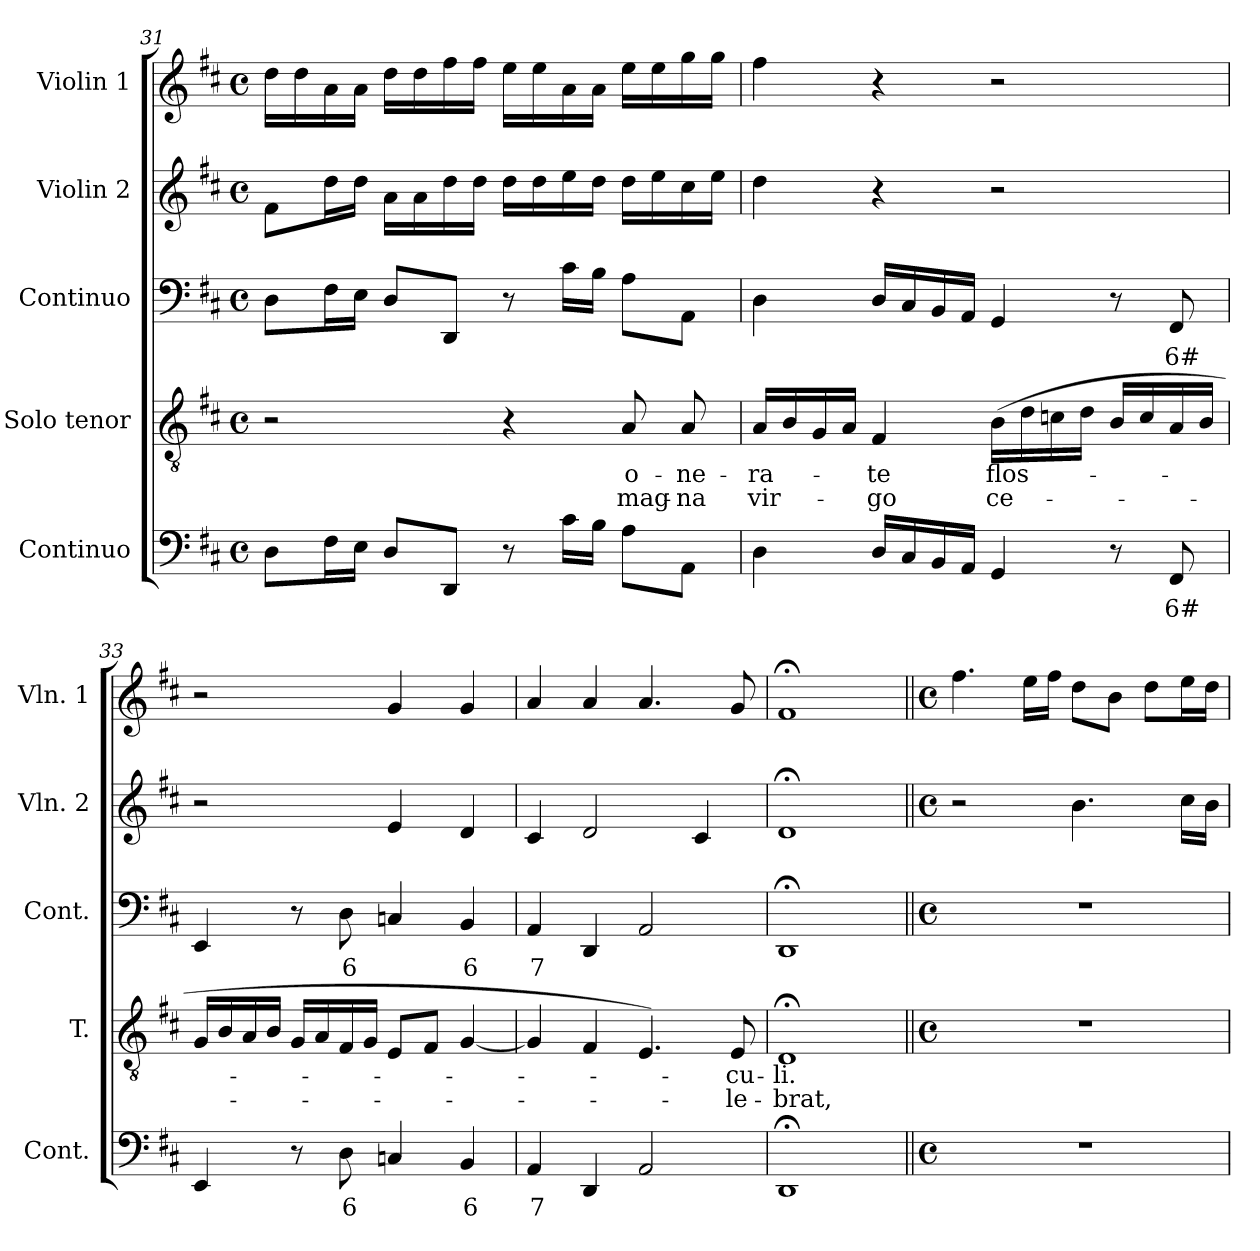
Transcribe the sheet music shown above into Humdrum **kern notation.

**kern	**text	**kern	**text	**text	**kern	**text	**kern	**kern
*part5	*part5	*part4	*part4	*part4	*part3	*part3	*part2	*part1
*staff5	*staff5	*staff4	*staff4	*staff4	*staff3	*staff3	*staff2	*staff1
*I"Continuo	*	*I"Solo tenor	*	*	*I"Continuo	*	*I"Violin 2	*I"Violin 1
*I'Cont.	*	*I'T.	*	*	*I'Cont.	*	*I'Vln. 2	*I'Vln. 1
*clefF4	*	*clefGv2	*	*	*clefF4	*	*clefG2	*clefG2
*	*	*ITrd7c12	*	*	*	*	*	*
*k[f#c#]	*	*k[f#c#]	*	*	*k[f#c#]	*	*k[f#c#]	*k[f#c#]
*D:	*	*D:	*	*	*D:	*	*D:	*D:
*M4/4	*	*M4/4	*	*	*M4/4	*	*M4/4	*M4/4
*met(c)	*	*met(c)	*	*	*met(c)	*	*met(c)	*met(c)
=31	=31	=31	=31	=31	=31	=31	=31	=31
8Di\L	.	2r	.	.	8Di\L	.	8f#i\L	16ddi\LL
.	.	.	.	.	.	.	.	16ddi\
16F#i\L	.	.	.	.	16F#i\L	.	16ddi\L	16ai\
16Ei\JJ	.	.	.	.	16Ei\JJ	.	16ddi\JJ	16ai\JJ
8Di/L	.	.	.	.	8Di/L	.	16ai\LL	16ddi\LL
.	.	.	.	.	.	.	16ai\	16ddi\
8DDi/J	.	.	.	.	8DDi/J	.	16ddi\	16ff#i\
.	.	.	.	.	.	.	16ddi\JJ	16ff#i\JJ
8r	.	4r	.	.	8r	.	16ddi\LL	16eei\LL
.	.	.	.	.	.	.	16ddi\	16eei\
16c#i\LL	.	.	.	.	16c#i\LL	.	16eei\	16ai\
16Bi\JJ	.	.	.	.	16Bi\JJ	.	16ddi\JJ	16ai\JJ
!	!	!	!LO:LY:b:color=#000000	!LO:LY:b:color=#000000	!	!	!	!
8Ai\L	.	8AAi/	o-	mag-	8Ai\L	.	16ddi\LL	16eei\LL
.	.	.	.	.	.	.	16eei\	16eei\
!	!	!	!LO:LY:b:color=#000000	!LO:LY:b:color=#000000	!	!	!	!
8AAi\J	.	8AAi/	-ne-	-na	8AAi\J	.	16cc#i\	16ggi\
.	.	.	.	.	.	.	16eei\JJ	16ggi\JJ
!!LO:LB:g=z
=32	=32	=32	=32	=32	=32	=32	=32	=32
!	!	!	!LO:LY:b:color=#000000	!LO:LY:b:color=#000000	!	!	!	!
4Di\	.	16AAi/LL	-ra-	vir-	4Di\	.	4ddi\	4ff#i\
.	.	16BBi/	.	.	.	.	.	.
.	.	16GGi/	.	.	.	.	.	.
.	.	16AAi/JJ	.	.	.	.	.	.
!	!	!	!LO:LY:b:color=#000000	!LO:LY:b:color=#000000	!	!	!	!
16Di/LL	.	4FF#i/	-te	-go	16Di/LL	.	4r	4r
16C#i/	.	.	.	.	16C#i/	.	.	.
16BBi/	.	.	.	.	16BBi/	.	.	.
16AAi/JJ	.	.	.	.	16AAi/JJ	.	.	.
!	!	!	!LO:LY:b:color=#000000	!LO:LY:b:color=#000000	!	!	!	!
4GGi/	.	(16BBi\LL	flos-	ce-	4GGi/	.	2r	2r
.	.	16Di\	.	.	.	.	.	.
.	.	16Cni\	.	.	.	.	.	.
.	.	16Di\JJ	.	.	.	.	.	.
8r	.	16BBi/LL	.	.	8r	.	.	.
.	.	16Ci/	.	.	.	.	.	.
!	!LO:LY:b:color=#000000	!	!	!	!	!	!	!
!	!	!	!	!	!	!LO:LY:b:color=#000000	!	!
8FF#i/	6#	16AAi/	.	.	8FF#i/	6#	.	.
.	.	16BBi/JJ	.	.	.	.	.	.
=33	=33	=33	=33	=33	=33	=33	=33	=33
4EEi/	.	16GGi/LL	.	.	4EEi/	.	2r	2r
.	.	16BBi/	.	.	.	.	.	.
.	.	16AAi/	.	.	.	.	.	.
.	.	16BBi/JJ	.	.	.	.	.	.
8r	.	16GGi/LL	.	.	8r	.	.	.
.	.	16AAi/	.	.	.	.	.	.
!	!LO:LY:b:color=#000000	!	!	!	!	!	!	!
!	!	!	!	!	!	!LO:LY:b:color=#000000	!	!
8Di\	6	16FF#i/	.	.	8Di\	6	.	.
.	.	16GGi/JJ	.	.	.	.	.	.
4Cni/	.	8EEi/L	.	.	4Cni/	.	4ei/	4gi/
.	.	8FF#i/J	.	.	.	.	.	.
!	!LO:LY:b:color=#000000	!	!	!	!	!	!	!
!	!	!	!	!	!	!LO:LY:b:color=#000000	!	!
4BBi/	6	[<4GGi/	.	.	4BBi/	6	4di/	4gi/
=34	=34	=34	=34	=34	=34	=34	=34	=34
!	!LO:LY:b:color=#000000	!	!	!	!	!	!	!
!	!	!	!	!	!	!LO:LY:b:color=#000000	!	!
4AAi/	7	4GGi/]	.	.	4AAi/	7	4c#i/	4ai/
4DDi/	.	4FF#i/	.	.	4DDi/	.	2di/	4ai/
2AAi/	.	4.EEi/)	.	.	2AAi/	.	.	4.ai/
.	.	.	.	.	.	.	4c#i/	.
!	!	!	!LO:LY:b:color=#000000	!LO:LY:b:color=#000000	!	!	!	!
.	.	8EEi/	-cu-	-le-	.	.	.	8gi/
=35	=35	=35	=35	=35	=35	=35	=35	=35
!	!	!	!LO:LY:b:color=#000000	!LO:LY:b:color=#000000	!	!	!	!
1DD;i	.	1DD;i	-li.	-brat,	1DD;i	.	1d;i	1f#;i
!!LO:PB:g=z
=36||	=36||	=36||	=36||	=36||	=36||	=36||	=36||	=36||
*M4/4	*	*M4/4	*	*	*M4/4	*	*M4/4	*M4/4
*met(c)	*	*met(c)	*	*	*met(c)	*	*met(c)	*met(c)
1r	.	1r	.	.	1r	.	2r	4.ff#i\
.	.	.	.	.	.	.	.	16eei\LL
.	.	.	.	.	.	.	.	16ff#i\JJ
.	.	.	.	.	.	.	4.bi\	8ddi\L
.	.	.	.	.	.	.	.	8bi\J
.	.	.	.	.	.	.	.	8ddi\L
.	.	.	.	.	.	.	16cc#i\LL	16eei\L
.	.	.	.	.	.	.	16bi\JJ	16ddi\JJ
=	=	=	=	=	=	=	=	=
*-	*-	*-	*-	*-	*-	*-	*-	*-
